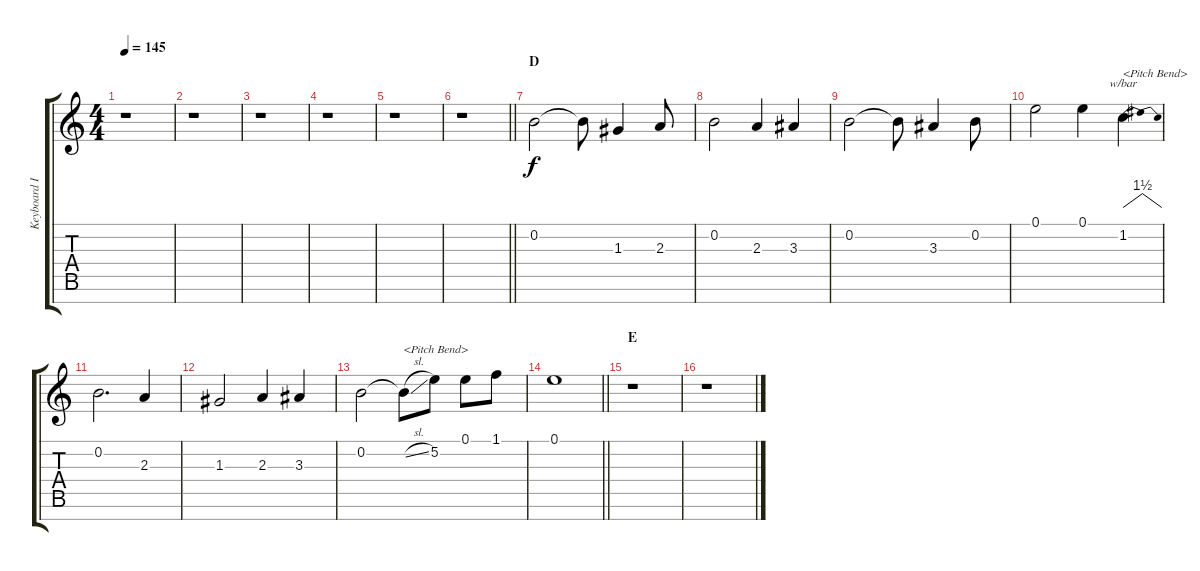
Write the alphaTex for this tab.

\track ("Keyboard IV" "Keyboard I") {instrument stringensemble1}
\staff {score tabs}
\tuning (E5 B4 G4 D4 A3 E3 B2) {hide}
\ts (4 4)
\tempo 145
\clef g2
\ks c
r.1{dy f} |
r.1 |
r.1 |
r.1 |
r.1 |
\barLineRight lightlight
r.1 |
\section ("" "D")
0.2.2 0.2{t}.8 1.3.4 2.3.8 |
0.2.2 2.3.4 3.3.4 |
0.2.2 0.2{t}.8 3.3.4 0.2.8 |
0.1.2 0.1.4 1.2.4{tbe (dip default 0 0 30 6 60 0) txt "<Pitch Bend>"} |
0.2.2{d} 2.3.4 |
1.3.2 2.3.4 3.3.4 |
0.2.2 0.2{sl t}.8{txt "<Pitch Bend>"} 5.2.8 0.1.8 1.1.8 |
\barLineRight lightlight
0.1.1 |
\section ("" "E")
r.1 |
r.1
